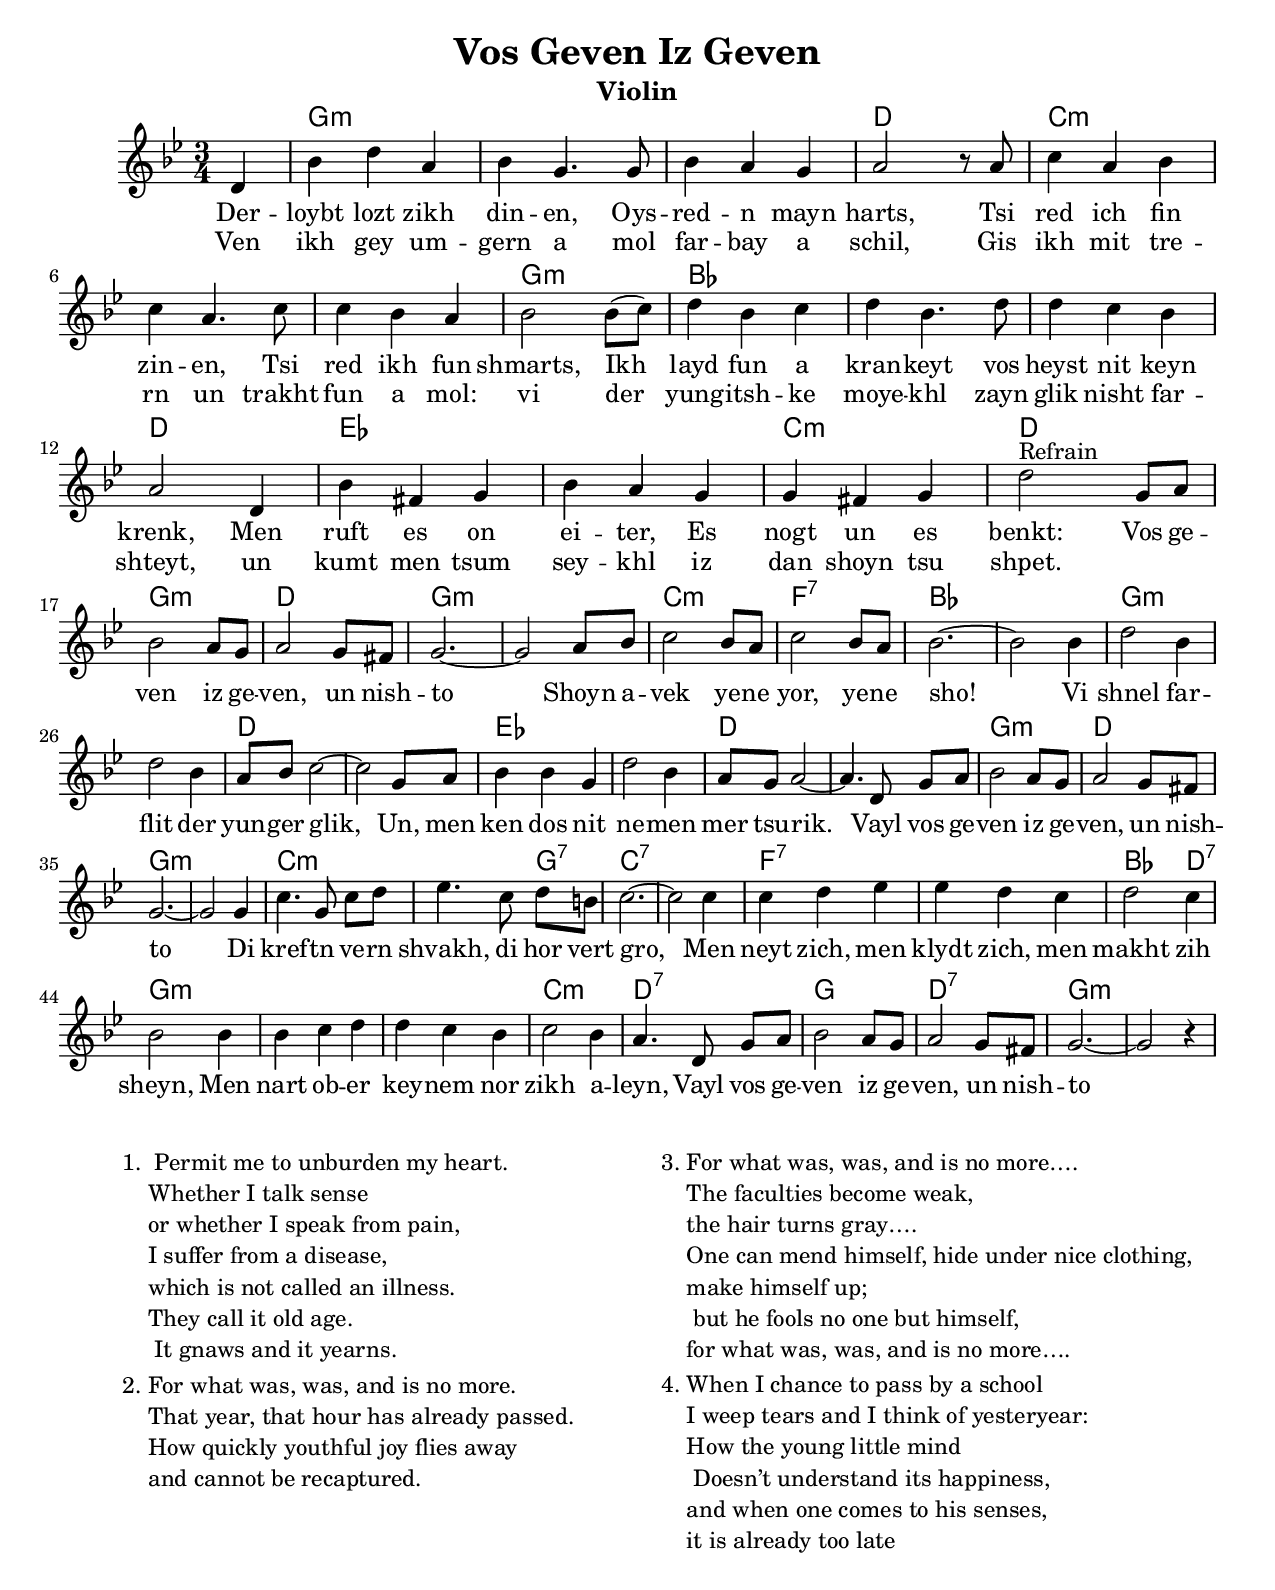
\version "2.18.0"
\include "english.ly"
\paper{
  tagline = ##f
  print-all-headers = ##t
  #(set-paper-size "letter")
}
date = #(strftime "%d-%m-%Y" (localtime (current-time)))

%\markup{ \italic{ " Updated " \date  }  }

%\markup{ Got something to say? }

global = {
  \clef treble
  \key g \minor
  \time 3/4
  \set Score.markFormatter = #format-mark-box-alphabet
}

%#################################### Melody ########################
melody = \relative c' {
  \global
  \partial 4 d4 %lead in notes

  bf'4 d a
  bf4 g4. g8
  bf4 a g
  a2 r8 a8|

  c4 a bf
  c4 a4. c8
  c4 bf a
  bf2 bf8(c)

  d4
  bf c
  d4 bf4. d8
  d4 c bf

  a2 d,4|
  bf'4 fs g
  bf4 a g
  g4 fs g

  d'2 ^"Refrain" g,8 a \break
  bf2 a8 g
  a2 g8 fs
  g2.

  ~g2 a8 bf
  c2 bf8 a
  c2 bf8 a
  bf2.~

  bf2 bf4|
  d2 bf4
  d2 bf4
  a8 bf c2~
  c2 g8 a
  bf4 bf g
  d'2 bf4
  %\break
  a8 g a2~
  a4. d,8 g [a]|
  bf2 a8 g
  a2 g8 fs
  g2.~g2 g4|
  %\break
  c4. g8 c [d]
  ef4. c8 d [b]
  c2.~
  c2 c4
  c4 d ef
  ef d c
  %page1

  d2 c4
  bf2 bf4
  bf4 c d
  d4 c bf
  c2 bf4
  a4. d,8 g [a]
  % \break
  bf2 a8 g
  a2 g8 fs
  g2.~
  g2 r4
}
%################################# Lyrics #####################
\addlyrics{
  Der -- loybt lozt zikh din -- en,
  Oys -- red -- n mayn harts,
  Tsi red ich fin zin -- en,
  Tsi red ikh fun shmarts,
  Ikh layd fun a kran -- keyt
  vos heyst nit keyn krenk,
  Men ruft es on ei -- ter,
  Es nogt un es benkt:

  Vos ge -- ven iz ge -- ven, un nish -- to
  Shoyn a -- vek ye -- ne yor, ye -- ne sho!
  Vi shnel far -- flit der yun -- ger glik,
  Un, men ken dos nit ne -- men mer tsu -- rik.
  Vayl vos ge -- ven iz ge -- ven, un nish -- to

  Di kref -- tn ve -- rn shvakh,
  di hor vert gro,
  Men neyt zich, men klydt zich, men makht zih sheyn,
  Men nart ob -- er key -- nem nor zikh a -- leyn,
  Vayl vos ge -- ven iz ge -- ven, un nish -- to
}
\addlyrics {
  Ven ikh gey um -- gern a mol far -- bay a
  schil,
  Gis ikh mit tre -- rn
  un trakht fun a mol:
  vi der yung -- itsh -- ke moye -- khl
  zayn glik nisht far -- shteyt,
  un kumt men tsum sey -- khl
  iz dan shoyn tsu shpet.
}
%################################# Chords #######################
harmonies = \chordmode {
  s4
  g4*9:m
  d4*3
  c4*9:m
  g4*3:m
  bf4*9
  d4*3
  ef4*6
  c4*3:m
  d4*3 %refrain
  g4*3:m
  d4*3
  g4*6:m
  c4*3:m
  f4*3:7
  bf4*6
  g4*6:m
  d4*6
  ef4*6
  d4*6
  g4*3:m
  d4*3
  g4*6:m
  c4*5:m
  g4:7
  c4*6:7
  f4*6:7 %end 1st page
  bf4*2 d4:7
  g4*9:m
  c4*3:m
  d4*3:7
  g4*3
  d4*3:7
  g4*6:m

}

\score {
  <<
    \new ChordNames {
      \set chordChanges = ##f
      \harmonies
    }
    \new Staff
    \melody
  >>
  \header{
    title= "Vos Geven Iz Geven"
    subtitle=""
    composer= ""
    instrument = "Violin"
    arranger= ""
  }
  \midi{\tempo 4 = 120}
  \layout{indent = 1.0\cm}
}

% more verses:
\markup{}
\markup {
  \fill-line {
    \hspace #0.1 % distance from left margin
    \column {
      \line {
        "1."
        \column {
          " Permit me to unburden my heart."
          "Whether I talk sense"
          "or whether I speak from pain,"
          "I suffer from a disease,"
          "which is not called an illness."
          "They call it old age."
          " It gnaws and it yearns."
        }
      }
      \hspace #0.2 % vertical distance between verses
      \line {
        "2."
        \column {
          "For what was, was, and is no more."
          "That year, that hour has already passed."
          "How quickly youthful joy flies away"
          "and cannot be recaptured."
        }
      }
    }
    \hspace #0.1  % horiz. distance between columns
    \column {
      \line {
        "3."
        \column {
          "For what was, was, and is no more…."
          "The faculties become weak,"
          "the hair turns gray…."
          "One can mend himself, hide under nice clothing,"
          "make himself up;"
          " but he fools no one but himself,"
          "for what was, was, and is no more…."
        }
      }
      \hspace #0.2 % distance between verses
      \line {
        "4."
        \column {
          "When I chance to pass by a school"
          "I weep tears and I think of yesteryear:"
          "How the young little mind"
          " Doesn’t understand its happiness,"
          "and when one comes to his senses,"
          "it is already too late"
        }
      }
    }
    \hspace #0.1 % distance to right margin
  }
}


%{
  vos geven iz geven, s'iz mer nishto
  shoyn avek yene tsayt, yene sho!
  vi shnel farflit der yunger glik,
  oy, men ken dos nit nemen mer tsurik.
  vayl vos geven iz geven, s'iz mer nishto.

  di yorn flien avek, di hor vert groy.
  m'neyt zikh, men kleydt zikh,
  men makht zikh sheyn.
  men nart op nit keynem, no

  Permit me
  to unburden my heart.
  Whether I talk sense
  or whethera I speak from pain,
  I suffer from a disease,
  which is not called an illness.
  They call it old age.
  It gnaws and it yearns.

  For what was, was, and is no more.
  That year, that hour has already passed.
  How quickly youthful joy flies away
  and cannot be recaptured.
  For what was, was, and is no more….
  The faculties become weak,
  the hair turns gray….
  One can mend himself, hide under nice clothing,
  make himself up;
  but he fools no one but himself,
  for what was, was, and is no more….

  When I chance to pass by a school,
  I weep tears,
  and I think of yesteryear:
  How the young little mind
  Doesn’t understand its happiness,
  and when one comes to his senses,
  it is already too late


%}
